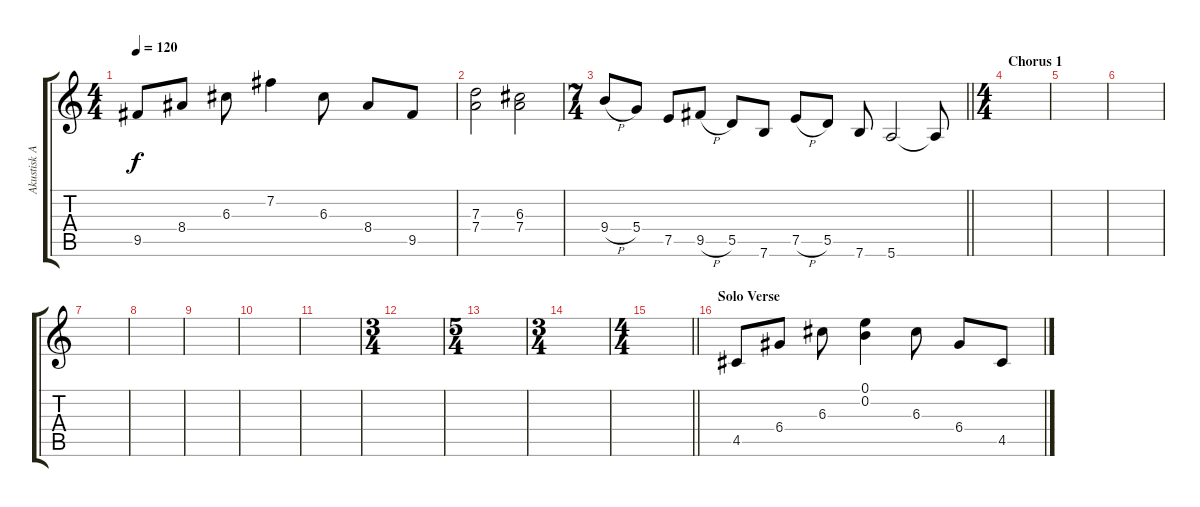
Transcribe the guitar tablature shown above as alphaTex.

\track ("Akustisk Aske" "Akustisk A") {instrument acousticguitarsteel}
\staff {score tabs}
\tuning (E4 B3 G3 D3 A2 E2) {hide}
\ts (4 4)
\tempo 120
\clef g2
\ks c
9.5.8{dy f} 8.4.8 6.3.8 7.2.4 6.3.8 8.4.8 9.5.8 |
(7.3 7.4).2 (6.3 7.4).2 |
\ts (7 4)
\barLineRight lightlight
9.4{h}.8 5.4.8 7.5.8 9.5{h}.8 5.5.8 7.6.8 7.5{h}.8 5.5.8 7.6.8 5.6.2 5.6{t}.8 |
\ts (4 4)
\section ("" "Chorus 1")
|
|
|
|
|
|
|
|
\ts (3 4)
|
\ts (5 4)
|
\ts (3 4)
|
\ts (4 4)
\barLineRight lightlight
|
\section ("" "Solo Verse")
4.5.8 6.4.8 6.3.8 (0.1 0.2).4 6.3.8 6.4.8 4.5.8
